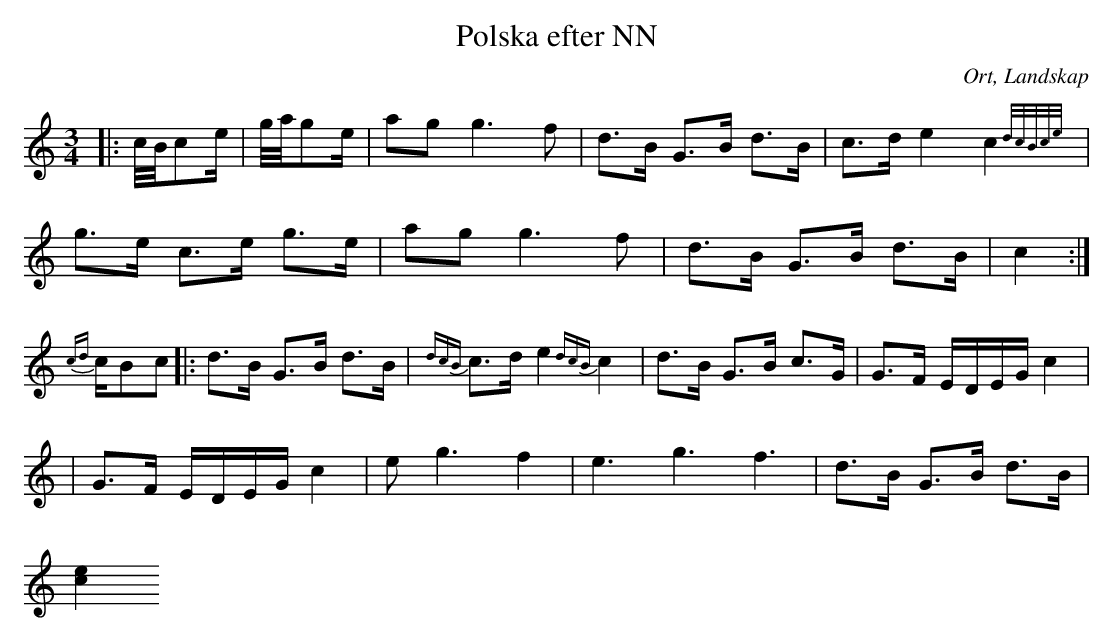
X:1
T:Polska efter NN
O:Ort, Landskap
M:3/4
L:1/8
K:C
|:c//B//ce/|g//a//ge/|ag g3 f|d>B G>B d>B|c>d e2 c2{d/c/B/c/e/}|
g>e c>e g>e|ag g3 f|d>B G>B d>B|c2:|
 {cd}c/Bc |:d>B G>B d>B|{dcB}c>d e2 {dcB}c2|d>B G>B c>G|G>F E/D/E/G/ c2|
 |G>F E/D/E/G/ c2|e g3 f2|e3 g3 f3|d>B G>B d>B|
[e2c2 z2]
